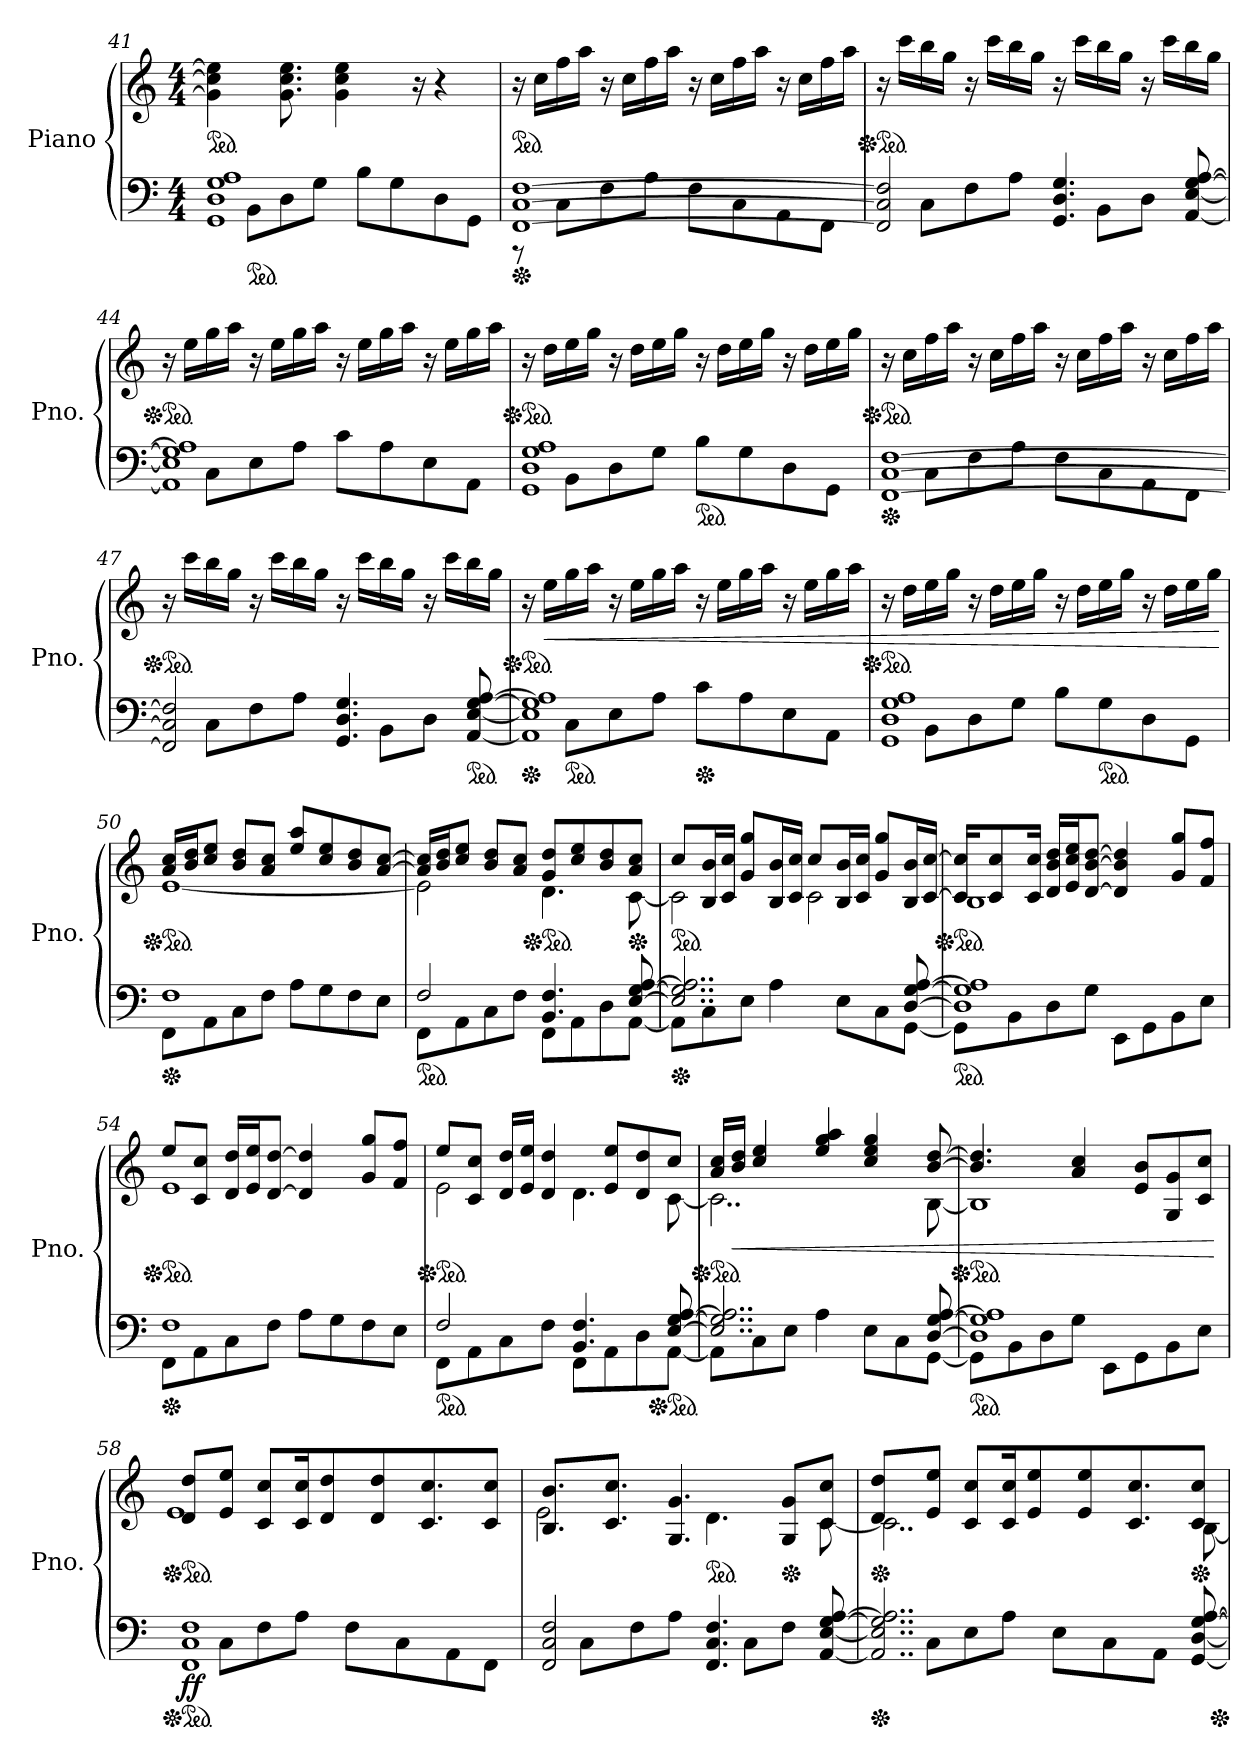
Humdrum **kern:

**kern	**kern	**dynam
*part1	*part1	*part1
*staff2	*staff1	*staff1/2
*I"Piano	*	*
*I'Pno.	*	*
*clefF4	*clefG2	*
*k[]	*k[]	*
*M4/4	*M4/4	*
=41	=41	=41
*^	*	*
*	*	*ped	*
1GG 1D 1G 1A	8ryy	4g\] 4cc\] 4ee\]	.
*ped	*	*	*
.	8BB\L	.	.
.	8D\	8.g\ 8.cc\ 8.ee\	.
.	8G\J	.	.
.	.	4g\ 4cc\ 4ee\	.
.	8B\L	.	.
.	8G\	.	.
.	.	16r	.
.	8D\	4r	.
.	8GG\J	.	.
=42	=42	=42	=42
*Xped	*	*	*
*	*	*ped	*
[1FF [1C [1F	8r	16r	.
.	.	16cc\LL	.
.	8C\L	16ff\	.
.	.	16aa\JJ	.
.	8F\	16r	.
.	.	16cc\LL	.
.	8A\J	16ff\	.
.	.	16aa\JJ	.
.	8F\L	16r	.
.	.	16cc\LL	.
.	8C\	16ff\	.
.	.	16aa\JJ	.
.	8AA\	16r	.
.	.	16cc\LL	.
.	8FF\J	16ff\	.
.	.	16aa\JJ	.
!!LO:LB:g=z
=43	=43	=43	=43
*	*	*Xped	*
*	*	*ped	*
2FF/] 2C/] 2F/]	8ryy	16r	.
.	.	16ccc\LL	.
.	8C\L	16bb\	.
.	.	16gg\JJ	.
.	8F\	16r	.
.	.	16ccc\LL	.
.	8A\J	16bb\	.
.	.	16gg\JJ	.
4.GG/ 4.D/ 4.G/	8ryy	16r	.
.	.	16ccc\LL	.
.	8BB\L	16bb\	.
.	.	16gg\JJ	.
.	8D\J	16r	.
.	.	16ccc\LL	.
[8AA/ [8E/ [8G/ [8A/	8ryy	16bb\	.
.	.	16gg\JJ	.
=44	=44	=44	=44
*	*	*Xped	*
*	*	*ped	*
1AA] 1E] 1G] 1A]	8ryy	16r	.
.	.	16ee\LL	.
.	8C\L	16gg\	.
.	.	16aa\JJ	.
.	8E\	16r	.
.	.	16ee\LL	.
.	8A\J	16gg\	.
.	.	16aa\JJ	.
.	8c\L	16r	.
.	.	16ee\LL	.
.	8A\	16gg\	.
.	.	16aa\JJ	.
.	8E\	16r	.
.	.	16ee\LL	.
.	8AA\J	16gg\	.
.	.	16aa\JJ	.
!!LO:PB:g=z
=45	=45	=45	=45
*	*	*Xped	*
*	*	*ped	*
1GG 1D 1G 1A	8ryy	16r	.
.	.	16dd\LL	.
.	8BB\L	16ee\	.
.	.	16gg\JJ	.
.	8D\	16r	.
.	.	16dd\LL	.
.	8G\J	16ee\	.
.	.	16gg\JJ	.
*ped	*	*	*
.	8B\L	16r	.
.	.	16dd\LL	.
.	8G\	16ee\	.
.	.	16gg\JJ	.
.	8D\	16r	.
.	.	16dd\LL	.
.	8GG\J	16ee\	.
.	.	16gg\JJ	.
=46	=46	=46	=46
*Xped	*	*	*
*	*	*Xped	*
*	*	*ped	*
[1FF [1C [1F	8ryy	16r	.
.	.	16cc\LL	.
.	8C\L	16ff\	.
.	.	16aa\JJ	.
.	8F\	16r	.
.	.	16cc\LL	.
.	8A\J	16ff\	.
.	.	16aa\JJ	.
.	8F\L	16r	.
.	.	16cc\LL	.
.	8C\	16ff\	.
.	.	16aa\JJ	.
.	8AA\	16r	.
.	.	16cc\LL	.
.	8FF\J	16ff\	.
.	.	16aa\JJ	.
!!LO:LB:g=z
=47	=47	=47	=47
*	*	*Xped	*
*	*	*ped	*
2FF/] 2C/] 2F/]	8ryy	16r	.
.	.	16ccc\LL	.
.	8C\L	16bb\	.
.	.	16gg\JJ	.
.	8F\	16r	.
.	.	16ccc\LL	.
.	8A\J	16bb\	.
.	.	16gg\JJ	.
4.GG/ 4.D/ 4.G/	8ryy	16r	.
.	.	16ccc\LL	.
.	8BB\L	16bb\	.
.	.	16gg\JJ	.
.	8D\J	16r	.
.	.	16ccc\LL	.
*ped	*	*	*
[8AA/ [8E/ [8G/ [8A/	8ryy	16bb\	.
.	.	16gg\JJ	.
=48	=48	=48	=48
*Xped	*	*	*
*	*	*Xped	*
*	*	*ped	*
1AA] 1E] 1G] 1A]	8ryy	16r	.
!	!	!	!LO:HP:b
.	.	16ee\LL	<
*ped	*	*	*
.	8C\L	16gg\	.
.	.	16aa\JJ	.
.	8E\	16r	.
.	.	16ee\LL	.
.	8A\J	16gg\	.
.	.	16aa\JJ	.
*Xped	*	*	*
.	8c\L	16r	.
.	.	16ee\LL	.
.	8A\	16gg\	.
.	.	16aa\JJ	.
.	8E\	16r	.
.	.	16ee\LL	.
.	8AA\J	16gg\	.
.	.	16aa\JJ	.
!!LO:LB:g=z
=49	=49	=49	=49
*	*	*Xped	*
*	*	*ped	*
1GG 1D 1G 1A	8ryy	16r	.
.	.	16dd\LL	.
.	8BB\L	16ee\	.
.	.	16gg\JJ	.
.	8D\	16r	.
.	.	16dd\LL	.
.	8G\J	16ee\	.
.	.	16gg\JJ	.
.	8B\L	16r	.
.	.	16dd\LL	.
*ped	*	*	*
.	8G\	16ee\	.
.	.	16gg\JJ	.
.	8D\	16r	.
.	.	16dd\LL	.
.	8GG\J	16ee\	.
.	.	16gg\JJ	.
*v	*v	*	*
.	.	[
=50	=50	=50
*Xped	*	*
*^	*	*
*	*	*Xped	*
*	*	*ped	*
*	*	*^	*
!	!	!	!	!LO:DY:b=2
!	!	!	!	!LO:DY:n=1:b
1F	8FF\L	16a/ 16cc/LL	[1e	mf mf
.	.	16b/ 16dd/J	.	.
.	8AA\	8cc/ 8ee/J	.	.
.	8C\	8b/ 8dd/L	.	.
.	8F\J	8a/ 8cc/J	.	.
.	8A\L	8ee/ 8aa/L	.	.
.	8G\	8cc/ 8ee/	.	.
.	8F\	8b/ 8dd/	.	.
.	8E\J	[8a/ [8cc/J	.	.
=51	=51	=51	=51	=51
*ped	*	*	*	*
2F/	8FF\L	16a/] 16cc/]LL	2e\]	.
.	.	16b/ 16dd/J	.	.
.	8AA\	8cc/ 8ee/J	.	.
.	8C\	8b/ 8dd/L	.	.
.	8F\J	8a/ 8cc/J	.	.
*	*	*Xped	*	*
*	*	*ped	*	*
4.BB/ 4.F/	8FF\L	8g/ 8dd/L	4.d\	.
.	8AA\	8cc/ 8ee/	.	.
.	8D\	8b/ 8dd/	.	.
*	*	*Xped	*	*
[8E/ [8G/ [8A/	[8AA\J	8a/ 8cc/J	[8c\	.
!!LO:LB:g=z	!!
=52	=52	=52	=52	=52
*Xped	*	*	*	*
*	*	*ped	*	*
2..E/] 2..G/] 2..A/]	8AA\L]	8cc/L	2c\]	.
.	8C\	16B/ 16b/L	.	.
.	.	16c/ 16cc/JJ	.	.
.	8E\J	8g/ 8gg/L	.	.
.	4A\	16B/ 16b/L	.	.
.	.	16c/ 16cc/JJ	.	.
.	.	8cc/L	2c\	.
.	8E\L	16B/ 16b/L	.	.
.	.	16c/ 16cc/JJ	.	.
.	8C\	8g/ 8gg/L	.	.
[8D/ [8G/ [8A/	[8GG\J	16B/ 16b/L	.	.
.	.	[16c/ [16cc/JJ	.	.
=53	=53	=53	=53	=53
*ped	*	*	*	*
*	*	*Xped	*	*
*	*	*ped	*	*
1D] 1G] 1A]	8GG\L]	16c/] 16cc/]KL	1B	.
.	.	8c/ 8cc/	.	.
.	8BB\	.	.	.
.	.	16c/ 16cc/Jk	.	.
.	8D\	16d/ 16b/ 16dd/LL	.	.
.	.	16e/ 16cc/ 16ee/J	.	.
.	8G\J	[8d/ [8b/ [8dd/J	.	.
.	8EE\L	4d/] 4b/] 4dd/]	.	.
.	8GG\	.	.	.
.	8BB\	8g/ 8gg/L	.	.
.	8E\J	8f/ 8ff/J	.	.
=54	=54	=54	=54	=54
*Xped	*	*	*	*
*	*	*Xped	*	*
*	*	*ped	*	*
1F	8FF\L	8ee/L	1e	.
.	8AA\	8c/ 8cc/J	.	.
.	8C\	16d/ 16dd/LL	.	.
.	.	16e/ 16ee/J	.	.
.	8F\J	[8d/ [8dd/J	.	.
.	8A\L	4d/] 4dd/]	.	.
.	8G\	.	.	.
.	8F\	8g/ 8gg/L	.	.
.	8E\J	8f/ 8ff/J	.	.
!!LO:LB:g=z	!!
=55	=55	=55	=55	=55
*ped	*	*	*	*
*	*	*Xped	*	*
*	*	*ped	*	*
2F/	8FF\L	8ee/L	2e\	.
.	8AA\	8c/ 8cc/J	.	.
.	8C\	16d/ 16dd/LL	.	.
.	.	16e/ 16ee/JJ	.	.
.	8F\J	4d/ 4dd/	.	.
4.BB/ 4.F/	8FF\L	.	4.d\	.
.	8AA\	8e/ 8ee/L	.	.
.	8D\	8d/ 8dd/	.	.
*Xped	*	*	*	*
*ped	*	*	*	*
[8E/ [8G/ [8A/	[8AA\J	8cc/J	[8c\	.
=56	=56	=56	=56	=56
*	*	*Xped	*	*
*	*	*ped	*	*
2..E/] 2..G/] 2..A/]	8AA\L]	16a/ 16cc/LL	2..c\]	.
!	!	!	!	!LO:HP:b
.	.	16b/ 16dd/JJ	.	<
.	8C\	4cc/ 4ee/	.	.
.	8E\J	.	.	.
.	4A\	4ee/ 4gg/ 4aa/	.	.
.	8E\L	4cc/ 4ee/ 4gg/	.	.
.	8C\	.	.	.
[8D/ [8G/ [8A/	[8GG\J	[8b/ [8dd/	[8B\	.
=57	=57	=57	=57	=57
*ped	*	*	*	*
*	*	*Xped	*	*
*	*	*ped	*	*
1D] 1G] 1A]	8GG\L]	4.b/] 4.dd/]	1B]	.
.	8BB\	.	.	.
.	8D\	.	.	.
.	8G\J	4a/ 4cc/	.	.
.	8EE\L	.	.	.
.	8GG\	8e/ 8b/L	.	.
.	8BB\	8G/ 8g/	.	.
.	8E\J	8c/ 8cc/J	.	.
*v	*v	*	*	*
*	*v	*v	*
.	.	[
=58	=58	=58
*Xped	*	*
*ped	*	*
*^	*	*
*	*	*Xped	*
*	*	*ped	*
*	*	*^	*
!	!	!	!	!LO:DY:b=2
!	!	!	!	!LO:DY:n=1:b
1FF 1C 1F	8ryy	8d/ 8dd/L	1e	f f
.	8C\L	8e/ 8ee/J	.	.
.	8F\	8c/ 8cc/L	.	.
.	8A\J	16c/ 16cc/K	.	.
.	.	8d/ 8dd/	.	.
.	8F\L	.	.	.
.	.	8d/ 8dd/	.	.
.	8C\	.	.	.
.	.	8.c/ 8.cc/	.	.
.	8AA\	.	.	.
.	8FF\J	8c/ 8cc/J	.	.
!!LO:LB:g=z	!!
=59	=59	=59	=59	=59
2FF/ 2C/ 2F/	8ryy	8.B/ 8.b/L	2e\	.
.	8C\L	.	.	.
.	.	8.c/ 8.cc/J	.	.
.	8F\	.	.	.
.	8A\J	4.G/ 4.g/	.	.
*	*	*ped	*	*
4.FF/ 4.C/ 4.F/	8ryy	.	4.d\	.
.	8C\L	.	.	.
*	*	*Xped	*	*
.	8F\J	8G/ 8g/L	.	.
[8AA/ [8E/ [8G/ [8A/	8ryy	8c/ 8cc/J	[8c\	.
=60	=60	=60	=60	=60
*Xped	*	*	*	*
*	*	*Xped	*	*
2..AA/] 2..E/] 2..G/] 2..A/]	8ryy	8d/ 8dd/L	2..c\]	.
.	8C\L	8e/ 8ee/J	.	.
.	8E\	8c/ 8cc/L	.	.
.	8A\J	16c/ 16cc/K	.	.
.	.	8e/ 8ee/	.	.
.	8E\L	.	.	.
.	.	8e/ 8ee/	.	.
.	8C\	.	.	.
.	.	8.c/ 8.cc/	.	.
.	8AA\J	.	.	.
*	*	*Xped	*	*
[8GG/ [8D/ [8G/ [8A/	8ryy	8c/ 8cc/J	[8B\	.
*Xped	*	*	*	*
*v	*v	*	*	*
*	*v	*v	*
=	=	=
*-	*-	*-
